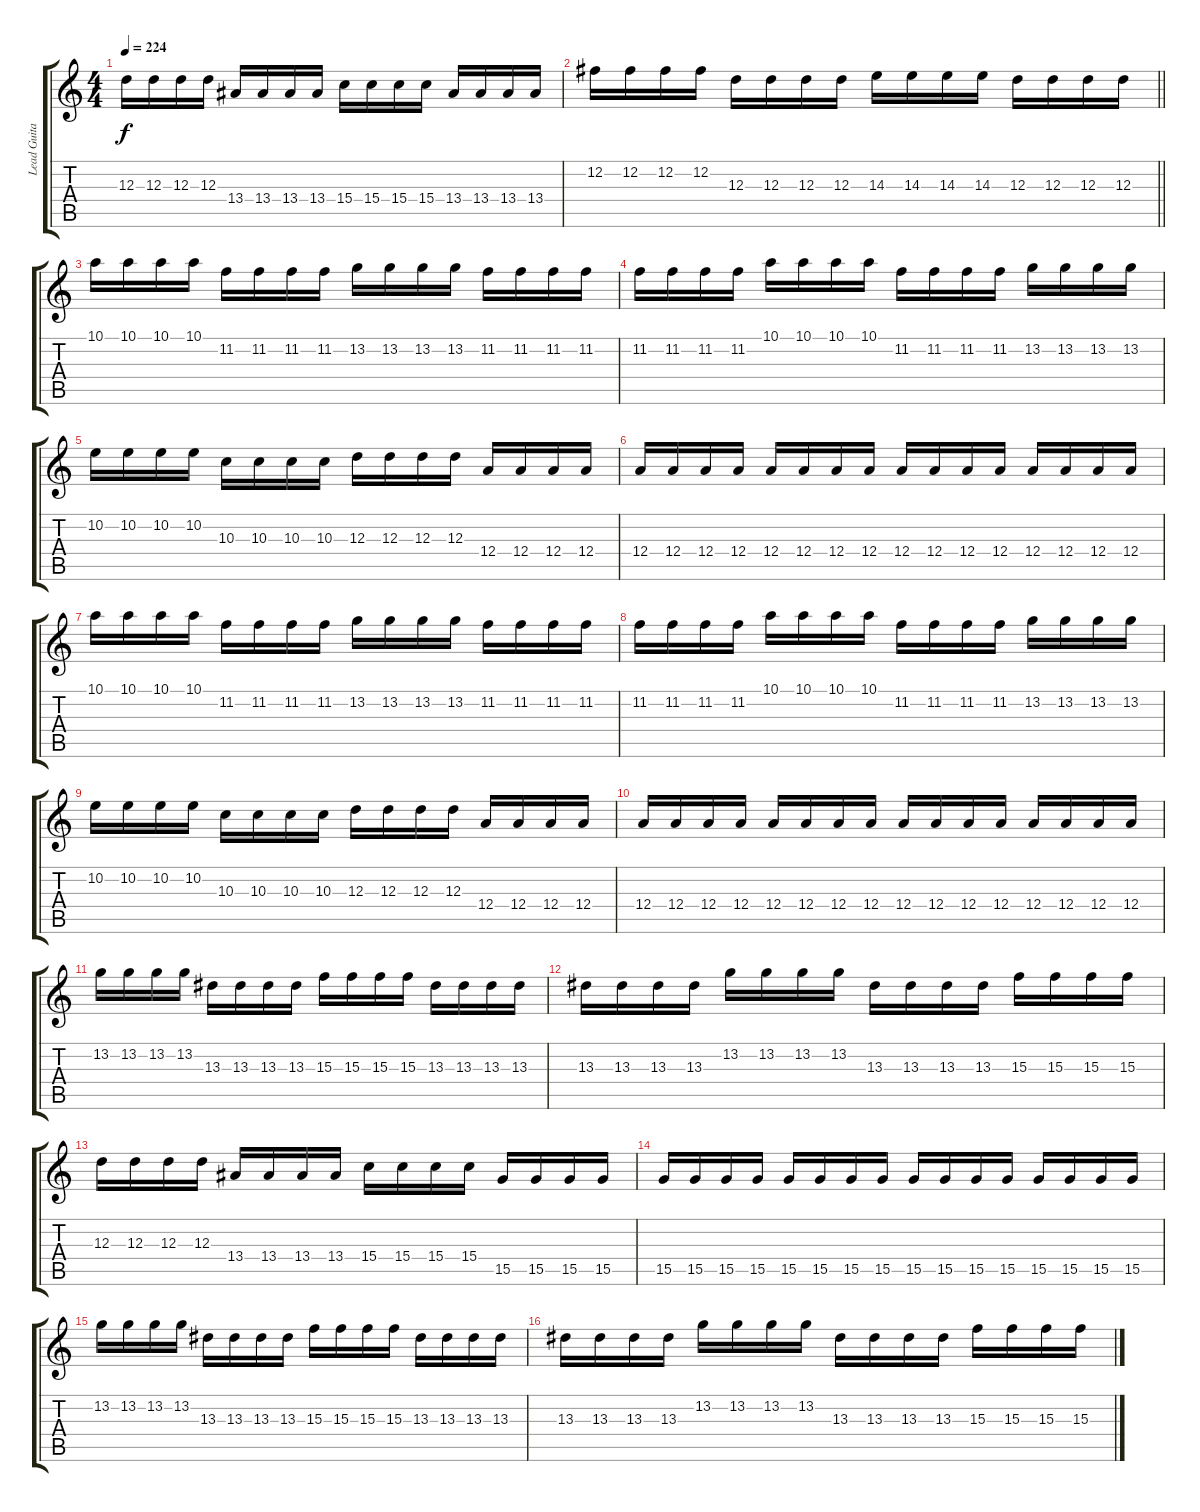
\track ("Lead Guitar I" "Lead Guita") {instrument distortionguitar}
\staff {score tabs}
\tuning (B3 Gb3 D3 A2 E2 B1) {hide}
\ts (4 4)
\tempo 224
\clef g2
\ks c
12.3.16{dy f} 12.3.16 12.3.16 12.3.16 13.4.16 13.4.16 13.4.16 13.4.16 15.4.16 15.4.16 15.4.16 15.4.16 13.4.16 13.4.16 13.4.16 13.4.16 |
\barLineRight lightlight
12.2.16 12.2.16 12.2.16 12.2.16 12.3.16 12.3.16 12.3.16 12.3.16 14.3.16 14.3.16 14.3.16 14.3.16 12.3.16 12.3.16 12.3.16 12.3.16 |
10.1.16 10.1.16 10.1.16 10.1.16 11.2.16 11.2.16 11.2.16 11.2.16 13.2.16 13.2.16 13.2.16 13.2.16 11.2.16 11.2.16 11.2.16 11.2.16 |
11.2.16 11.2.16 11.2.16 11.2.16 10.1.16 10.1.16 10.1.16 10.1.16 11.2.16 11.2.16 11.2.16 11.2.16 13.2.16 13.2.16 13.2.16 13.2.16 |
10.2.16 10.2.16 10.2.16 10.2.16 10.3.16 10.3.16 10.3.16 10.3.16 12.3.16 12.3.16 12.3.16 12.3.16 12.4.16 12.4.16 12.4.16 12.4.16 |
12.4.16 12.4.16 12.4.16 12.4.16 12.4.16 12.4.16 12.4.16 12.4.16 12.4.16 12.4.16 12.4.16 12.4.16 12.4.16 12.4.16 12.4.16 12.4.16 |
10.1.16 10.1.16 10.1.16 10.1.16 11.2.16 11.2.16 11.2.16 11.2.16 13.2.16 13.2.16 13.2.16 13.2.16 11.2.16 11.2.16 11.2.16 11.2.16 |
11.2.16 11.2.16 11.2.16 11.2.16 10.1.16 10.1.16 10.1.16 10.1.16 11.2.16 11.2.16 11.2.16 11.2.16 13.2.16 13.2.16 13.2.16 13.2.16 |
10.2.16 10.2.16 10.2.16 10.2.16 10.3.16 10.3.16 10.3.16 10.3.16 12.3.16 12.3.16 12.3.16 12.3.16 12.4.16 12.4.16 12.4.16 12.4.16 |
12.4.16 12.4.16 12.4.16 12.4.16 12.4.16 12.4.16 12.4.16 12.4.16 12.4.16 12.4.16 12.4.16 12.4.16 12.4.16 12.4.16 12.4.16 12.4.16 |
13.2.16 13.2.16 13.2.16 13.2.16 13.3.16 13.3.16 13.3.16 13.3.16 15.3.16 15.3.16 15.3.16 15.3.16 13.3.16 13.3.16 13.3.16 13.3.16 |
13.3.16 13.3.16 13.3.16 13.3.16 13.2.16 13.2.16 13.2.16 13.2.16 13.3.16 13.3.16 13.3.16 13.3.16 15.3.16 15.3.16 15.3.16 15.3.16 |
12.3.16 12.3.16 12.3.16 12.3.16 13.4.16 13.4.16 13.4.16 13.4.16 15.4.16 15.4.16 15.4.16 15.4.16 15.5.16 15.5.16 15.5.16 15.5.16 |
15.5.16 15.5.16 15.5.16 15.5.16 15.5.16 15.5.16 15.5.16 15.5.16 15.5.16 15.5.16 15.5.16 15.5.16 15.5.16 15.5.16 15.5.16 15.5.16 |
13.2.16 13.2.16 13.2.16 13.2.16 13.3.16 13.3.16 13.3.16 13.3.16 15.3.16 15.3.16 15.3.16 15.3.16 13.3.16 13.3.16 13.3.16 13.3.16 |
13.3.16 13.3.16 13.3.16 13.3.16 13.2.16 13.2.16 13.2.16 13.2.16 13.3.16 13.3.16 13.3.16 13.3.16 15.3.16 15.3.16 15.3.16 15.3.16
